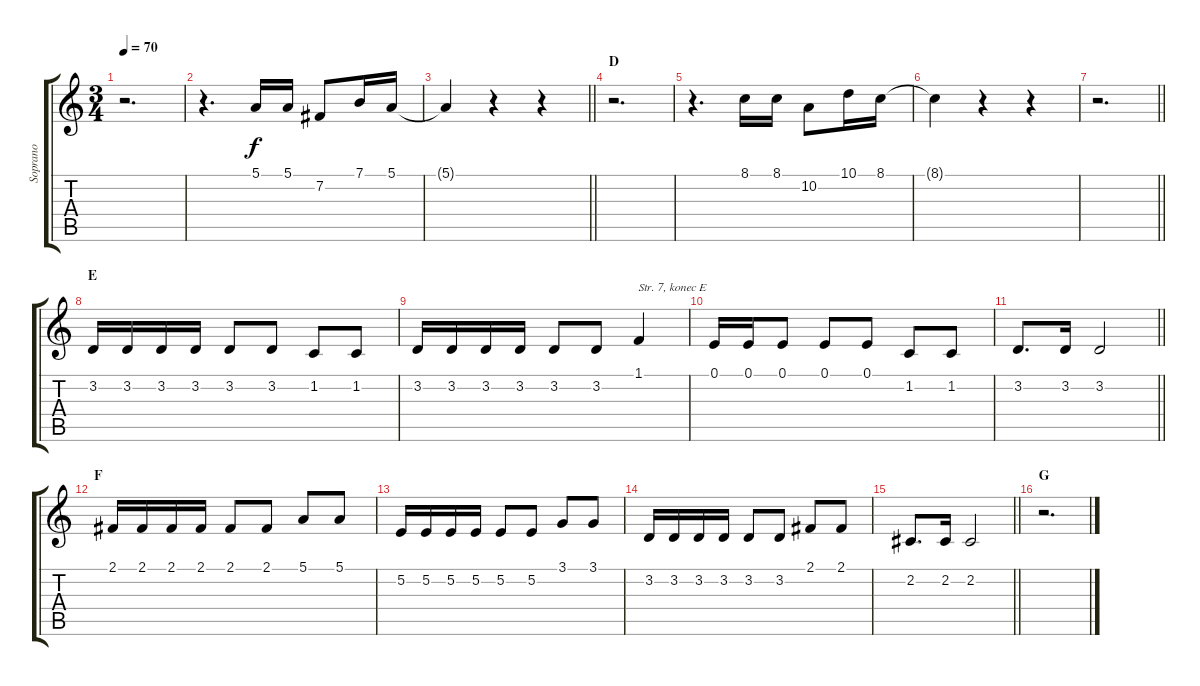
\track ("Soprano" "Soprano") {instrument voiceoohs}
\staff {score tabs}
\tuning (E4 B3 G3 D3 A2 E2) {hide}
\ts (3 4)
\tempo 70
\clef g2
\ks c
r.2{d dy f} |
r.4{d} 5.1.16 5.1.16 7.2.8 7.1.16 5.1.16 |
\barLineRight lightlight
5.1{t}.4 r.4 r.4 |
\section ("" "D")
r.2{d} |
r.4{d} 8.1.16 8.1.16 10.2.8 10.1.16 8.1.16 |
8.1{t}.4 r.4 r.4 |
\barLineRight lightlight
r.2{d} |
\section ("" "E")
3.2.16 3.2.16 3.2.16 3.2.16 3.2.8 3.2.8 1.2.8 1.2.8 |
3.2.16 3.2.16 3.2.16 3.2.16 3.2.8 3.2.8 1.1.4{txt "Str. 7, konec E"} |
0.1.16 0.1.16 0.1.8 0.1.8 0.1.8 1.2.8 1.2.8 |
\barLineRight lightlight
3.2.8{d} 3.2.16 3.2.2 |
\section ("" "F")
2.1.16 2.1.16 2.1.16 2.1.16 2.1.8 2.1.8 5.1.8 5.1.8 |
5.2.16 5.2.16 5.2.16 5.2.16 5.2.8 5.2.8 3.1.8 3.1.8 |
3.2.16 3.2.16 3.2.16 3.2.16 3.2.8 3.2.8 2.1.8 2.1.8 |
\barLineRight lightlight
2.2.8{d} 2.2.16 2.2.2 |
\section ("" "G")
r.2{d}
